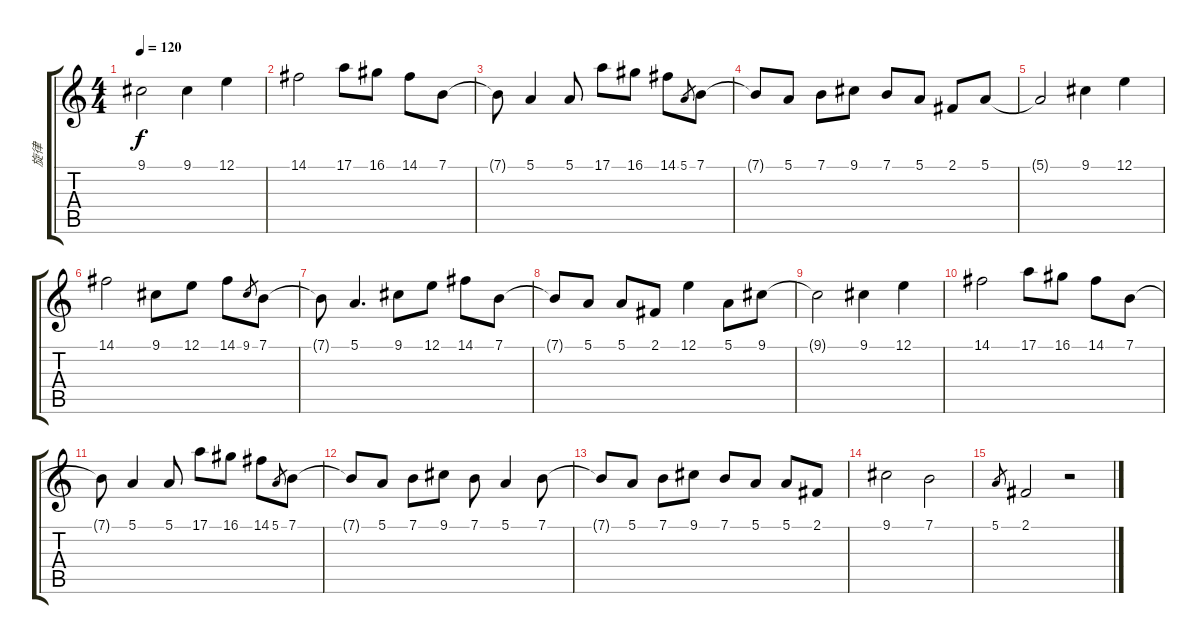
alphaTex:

\track ("旋律" "旋律") {instrument altosax}
\staff {score tabs}
\tuning (E4 B3 G3 D3 A2 E2) {hide}
\ts (4 4)
\tempo 120
\clef g2
\ks c
9.1{t}.2{dy f} 9.1.4 12.1.4 |
14.1.2 17.1.8 16.1.8 14.1.8 7.1.8 |
7.1{t}.8{txt " "} 5.1.4 5.1.8 17.1.8 16.1.8 14.1.8 5.1.8{gr} 7.1.8 |
7.1{t}.8 5.1.8 7.1.8 9.1.8 7.1.8 5.1.8 2.1.8 5.1.8 |
5.1{t}.2 9.1.4 12.1.4 |
14.1.2 9.1.8 12.1.8 14.1.8 9.1.8{gr} 7.1.8 |
7.1{t}.8 5.1.4{d} 9.1.8 12.1.8 14.1.8 7.1.8 |
7.1{t}.8 5.1.8 5.1.8 2.1.8 12.1.4 5.1.8 9.1.8 |
9.1{t}.2 9.1.4 12.1.4 |
14.1.2 17.1.8 16.1.8 14.1.8 7.1.8 |
7.1{t}.8 5.1.4 5.1.8 17.1.8 16.1.8 14.1.8 5.1.8{gr} 7.1.8 |
7.1{t}.8 5.1.8 7.1.8 9.1.8 7.1.8 5.1.4 7.1.8 |
7.1{t}.8 5.1.8 7.1.8 9.1.8 7.1.8 5.1.8 5.1.8 2.1.8 |
9.1.2 7.1.2 |
5.1.8{gr} 2.1.2 r.2
